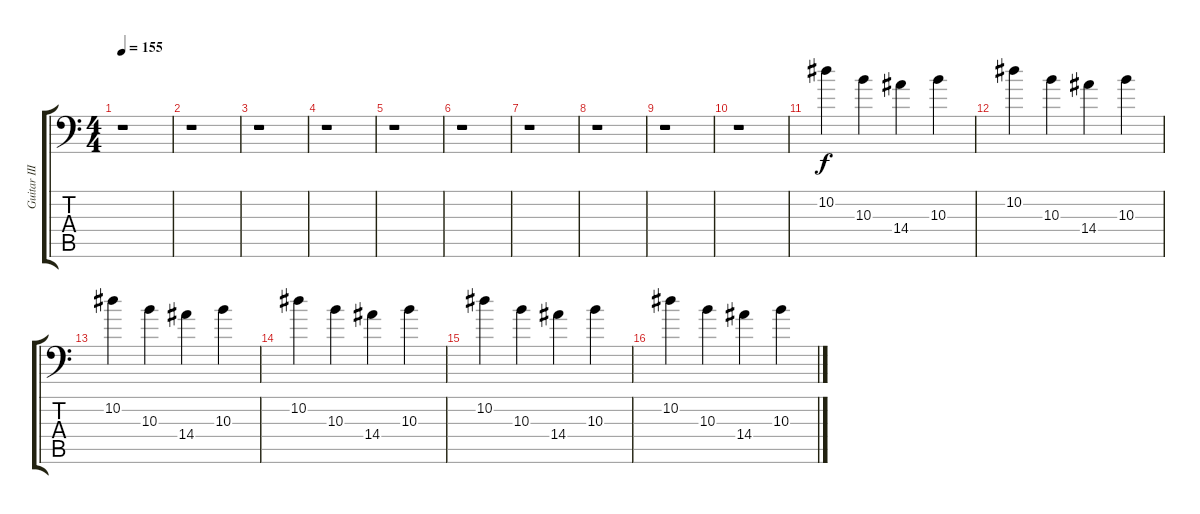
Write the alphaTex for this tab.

\track ("Guitar III" "Guitar III") {instrument distortionguitar}
\staff {score tabs}
\tuning (Bb3 F3 Db3 Ab2 Eb2 Ab1) {hide}
\ts (4 4)
\tempo 155
\clef f4
\ks c
r.1{dy f} |
r.1 |
r.1 |
r.1 |
r.1 |
r.1 |
r.1 |
r.1 |
r.1 |
r.1 |
10.2.4 10.3.4 14.4.4 10.3.4 |
10.2.4 10.3.4 14.4.4 10.3.4 |
10.2.4 10.3.4 14.4.4 10.3.4 |
10.2.4 10.3.4 14.4.4 10.3.4 |
10.2.4 10.3.4 14.4.4 10.3.4 |
10.2.4 10.3.4 14.4.4 10.3.4
